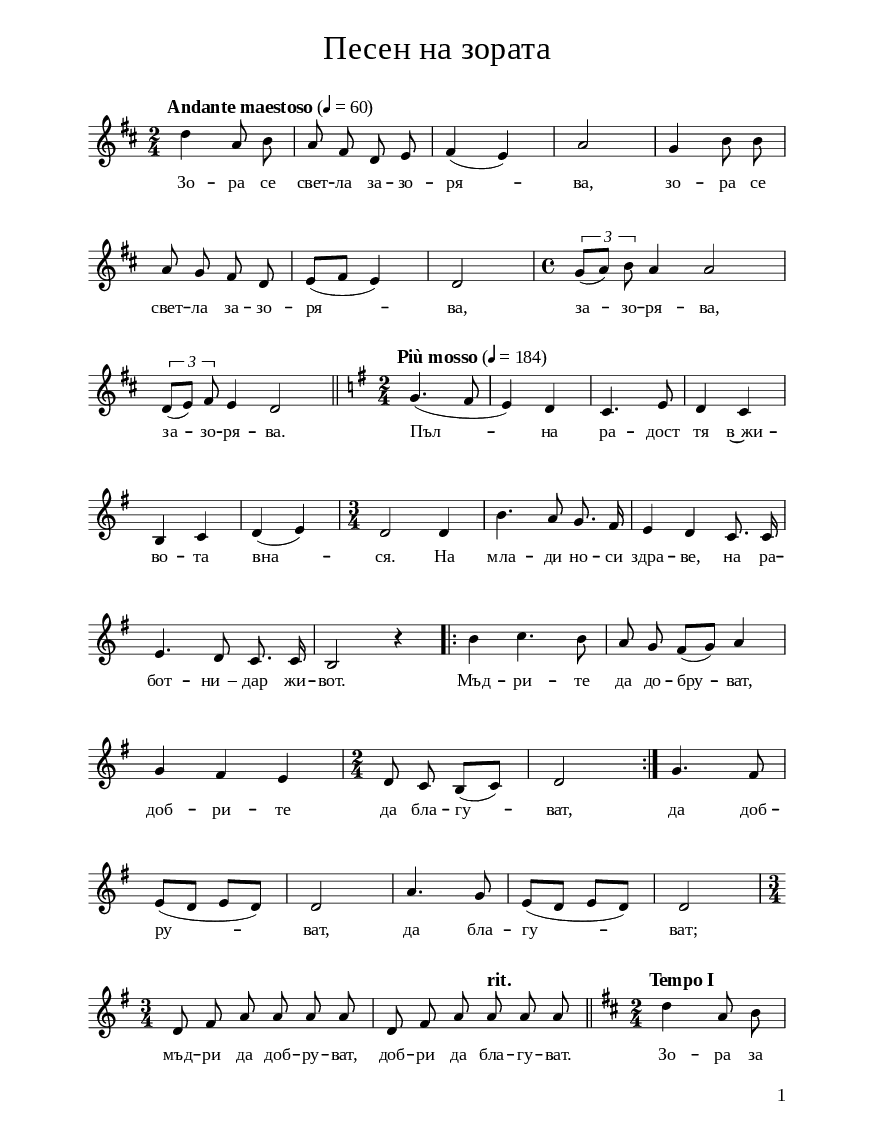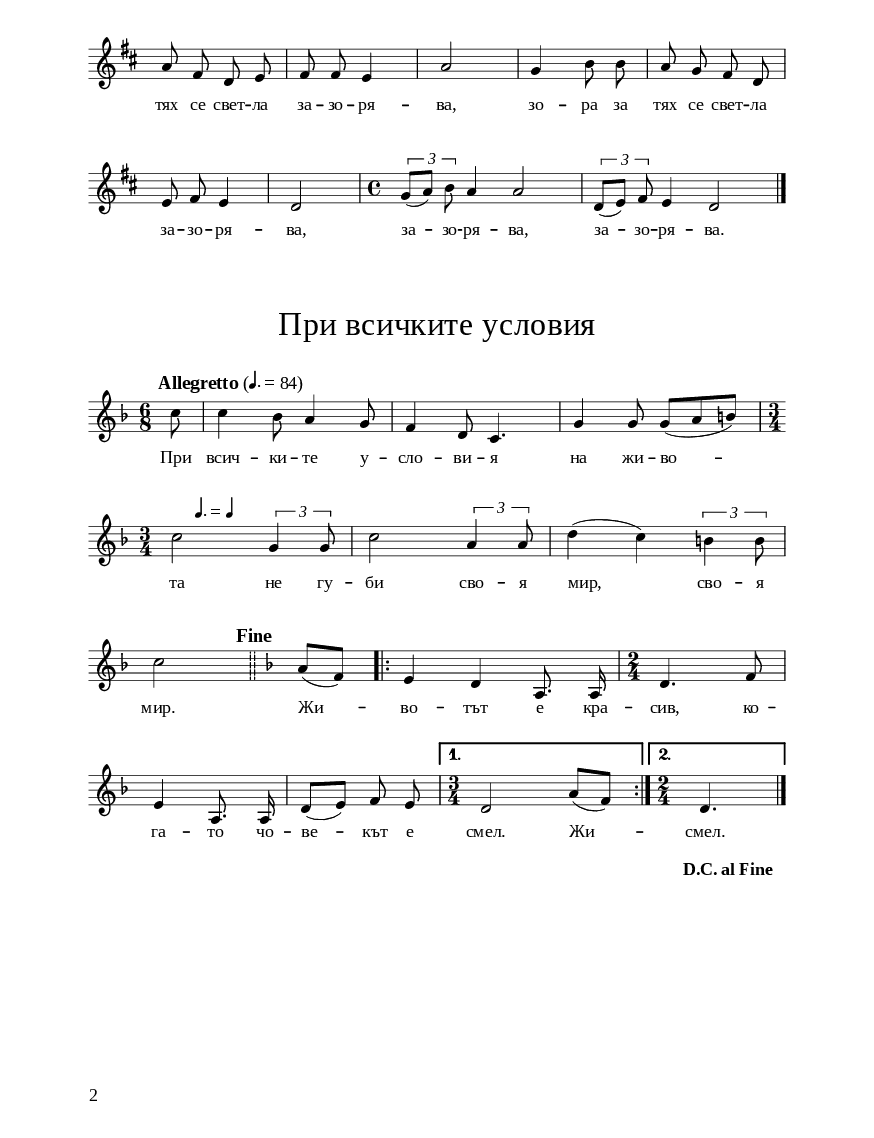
\version "2.24.4"

% include paper part and global functions
\include "include/globals.ily"

\bookpart {
  \label #'ref106
  \tocItem \markup "Песен на зората"
  \include "include/bookpart-paper.ily"
  \score {
    \include "include/score-layout.ily"


    \new Voice \relative c' {
      \clef treble
      \key d \major
      \time 2/4
      \tempoFunc "Andante maestoso" 4 "60"
      \autoBeamOff
      d'4 a8 b8 | a8 fis8 d e | fis4 ( e4 ) | a2 | g4 b8 b| \break

      a8 g fis d | e [ ( fis ] e4 )  | d2 | \time 4/4 \tuplet 3/2 { { g8 [ (   a8 ) ] b8 } } a4 a2 \break

      \tuplet 3/2 {    { d,8 [( e8 )] } fis8 } e4 d2 \bar "||"  \key g \major \time 2/4
      \tempoFunc "Più mosso" 4 "184"
      g4. ( fis8 | e4 ) d4 | c4. e8 |  d4 c | \break

      b4 c | d (e) | \time 3/4 d2 d4 | b'4. a8 g8. fis16 | e4 d c8. c16  | \break

      e4. d8 c8. c16 | b2 r4 \bar ".|:"
      b'4 c4. b8 | a8 g fis [(g)] a4  \break

      g4 fis e | \time 2/4 d8 c b8 [(c8) ] | d2 |
      \bar ":|." g4. fis8 | \break

      e8 [( d ] e [d ]) | d2 | a'4. g8  |  e8 [( d8  ] e8 [d8 ]) | d2 | \break

      \time 3/4 d8 fis a a a a | d, fis a \tempo "rit." a a a \bar "||" \key d \major \time 2/4 \tempo "Tempo I" d4 a8 b | \break \pageBreak

      a8 fis d e | fis fis e4| a2 | g4 b8 b | a g fis d | \break

      e8 fis e4 | d2 | \time 4/4 \tuplet 3/2 { g8 [(a8)] b } a4 a2 | \tuplet 3/2 {d,8 [(e8)] fis8  }e4 d2 \bar "|."


    }

    \addlyrics {
      Зо -- ра се свет -- ла за -- зо -- ря -- ва,
      зо -- ра се свет -- ла за -- зо -- ря -- ва,
      за -- зо -- ря -- ва, за -- зо -- ря -- ва.

      Пъл -- на ра -- дост тя в~жи -- во -- та вна -- ся.

      На мла -- ди но -- си здра -- ве,

      на ра -- бот -- "ни  –" дар жи -- вот.

      Мъд -- ри -- те да до -- бру -- ват,

      доб -- ри -- те да бла -- гу -- ват,

      да доб -- ру -- ват, да бла -- гу -- ват;

      мъд -- ри да доб -- ру -- ват,

      доб -- ри да бла -- гу -- ват.

      Зо -- ра за тях се свет -- ла за -- зо -- ря -- ва,

      зо -- ра за тях се свет -- ла за -- зо -- ря -- ва,

      за -- зо -- ря -- ва, за -- зо -- ря -- ва.
    }

    \header {
      title = \titleFunc #'ref_desc_11 "Песен на зората" "Pesen na zorata"
    }

    \midi{}

  } % score

  \label #'ref107
  \tocItem \markup "При всичките условия"
  \include "include/bookpart-paper.ily"
  \score {
    \include "include/score-layout.ily"

    \new Voice \relative c' {
      \clef treble
      \key f \major
      \time 6/8
      \tempoFunc "Allegretto" 4. "84"
      \partial 8
      c'8 | c4 bes8 a4 g8 | f4 d8 c4. | g'4  g8 g8 (a b)  | \break

      \time 3/4 \tempo \markup {
        % make tempo note smaller
        \concat {
          \normal-text { "        " }
          \teeny \general-align #Y #DOWN \note {4.} #0.8
          \normal-text { " = " }
          \teeny \general-align #Y #DOWN \note {4} #0.8
        }
      }
      c2 \tuplet 3/2 { g4 g8} | c2 \tuplet 3/2 { a4 a8 } | d4 (c) \tupletUp \tuplet 3/2 { b b8 } | \tupletNeutral \break

      \tempo "                  Fine" c2  \bar "!!" \key d \minor a8 ( f8 ) \autoBeamOff \repeat volta 2 {
        e4 d a8. a16 | \time 2/4 d4. f8 | \break
        e4 a,8. a16 | d8 [(e8)] f8 e |
      }
      \alternative {
        {\time 3/4 d2 a'8 [(f)] }
        {\time 2/4 d4. }
      }
      \bar "|."

    }

    \addlyrics {
      При всич -- ки -- те у -- сло -- ви -- я на жи -- во -- та

      не гу -- би сво -- я мир, сво -- я мир.

      Жи -- во -- тът е кра -- сив,

      ко -- га -- то чо -- ве -- кът е смел.

      Жи -- смел.
    }

    \header {
      title = \titleFunc #'ref_desc_11 "При всичките условия" "Pri vsičkite uslovija"
    }

    \midi{}

  } % score

  \markup \dc-one "D.C. al Fine"



} % bookpart
